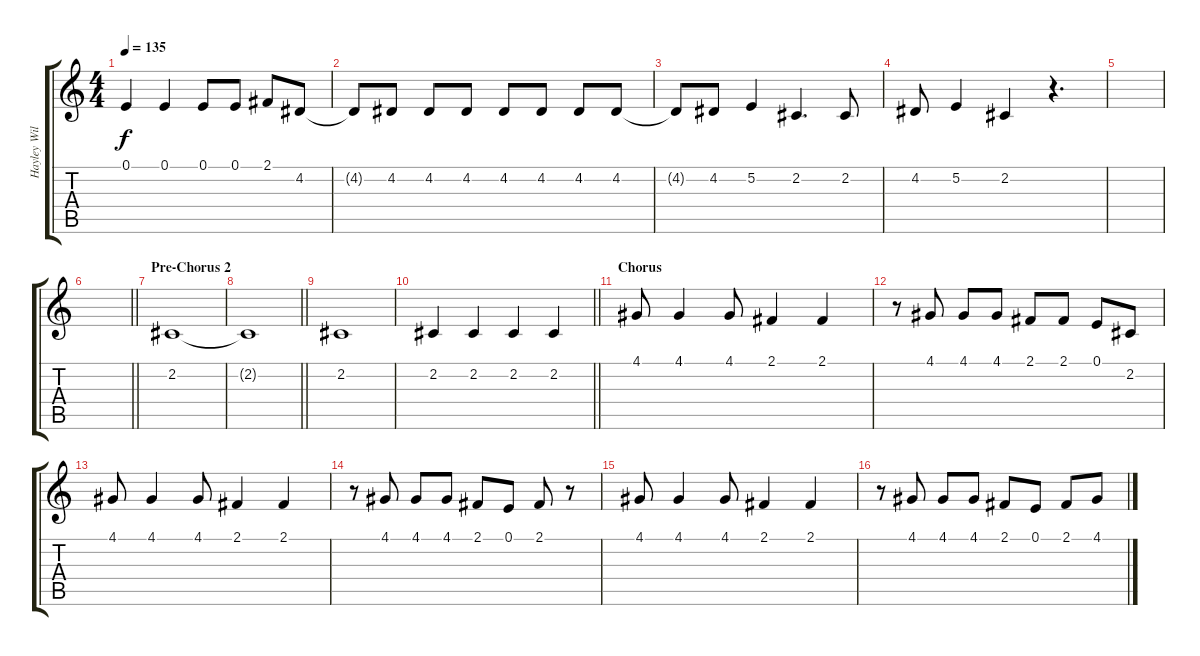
\track ("Hayley Williams (Vocals)" "Hayley Wil") {instrument clarinet}
\staff {score tabs}
\tuning (E4 B3 G3 D3 A2 E2) {hide}
\ts (4 4)
\tempo 135
\clef g2
\ks c
0.1.4{dy f} 0.1.4 0.1.8 0.1.8 2.1.8 4.2.8 |
4.2{t}.8 4.2.8 4.2.8 4.2.8 4.2.8 4.2.8 4.2.8 4.2.8 |
4.2{t}.8 4.2.8 5.2.4 2.2.4{d} 2.2.8 |
4.2.8 5.2.4 2.2.4 r.4{d} |
|
\barLineRight lightlight
|
\section ("" "Pre-Chorus 2")
2.2.1 |
\barLineRight lightlight
2.2{t}.1 |
2.2.1 |
\barLineRight lightlight
2.2.4 2.2.4 2.2.4 2.2.4 |
\section ("" "Chorus")
4.1.8 4.1.4 4.1.8 2.1.4 2.1.4 |
r.8 4.1.8 4.1.8 4.1.8 2.1.8 2.1.8 0.1.8 2.2.8 |
4.1.8 4.1.4 4.1.8 2.1.4 2.1.4 |
r.8 4.1.8 4.1.8 4.1.8 2.1.8 0.1.8 2.1.8 r.8 |
4.1.8 4.1.4 4.1.8 2.1.4 2.1.4 |
r.8 4.1.8 4.1.8 4.1.8 2.1.8 0.1.8 2.1.8 4.1.8
